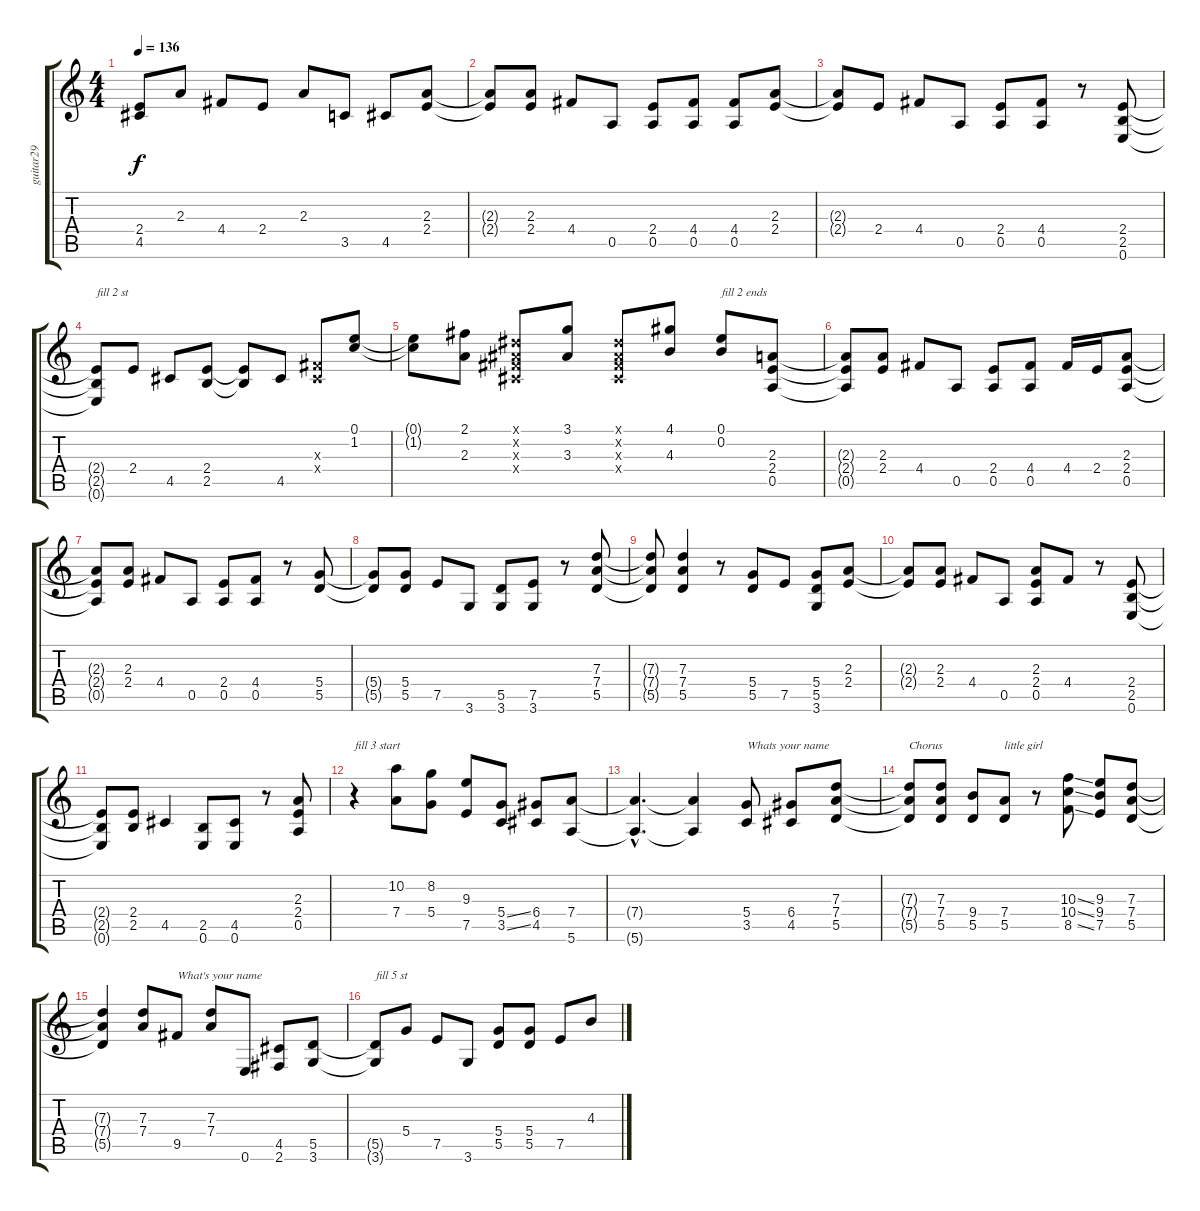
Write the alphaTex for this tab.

\track ("guitar29" "guitar29") {instrument overdrivenguitar}
\staff {score tabs}
\tuning (E4 B3 G3 D3 A2 E2) {hide}
\ts (4 4)
\tempo 136
\clef g2
\ks c
(2.4{t} 4.5{t}).8{dy f} 2.3.8 4.4.8 2.4.8 2.3.8 3.5.8 4.5.8 (2.3 2.4).8 |
(2.3{t} 2.4{t}).8 (2.3 2.4).8 4.4.8 0.5.8 (2.4 0.5).8 (4.4 0.5).8 (4.4 0.5).8 (2.3 2.4).8 |
(2.3{t} 2.4{t}).8 2.4.8 4.4.8 0.5.8 (2.4 0.5).8 (4.4 0.5).8 r.8 (2.4 2.5 0.6).8 |
(2.4{t} 2.5{t} 0.6{t}).8{txt "fill 2 st"} 2.4.8 4.5.8 (2.4 2.5).8 (2.4{t} 2.5{t}).8 4.5.8 (-1.3{x} -1.4{x}).8 (0.1 1.2).8 |
(0.1{t} 1.2{t}).8 (2.1 2.3).8 (-1.1{x} -1.2{x} -1.3{x} -1.4{x}).8 (3.1 3.3).8 (-1.1{x} -1.2{x} -1.3{x} -1.4{x}).8 (4.1 4.3).8 (0.1 0.2).8{txt "fill 2 ends"} (2.3 2.4 0.5).8 |
(2.3{t} 2.4{t} 0.5{t}).8 (2.3 2.4).8 4.4.8 0.5.8 (2.4 0.5).8 (4.4 0.5).8 4.4.16 2.4.16 (2.3 2.4 0.5).8 |
(2.3{t} 2.4{t} 0.5{t}).8 (2.3 2.4).8 4.4.8 0.5.8 (2.4 0.5).8 (4.4 0.5).8 r.8 (5.4 5.5).8 |
(5.4{t} 5.5{t}).8 (5.4 5.5).8 7.5.8 3.6.8 (5.5 3.6).8 (7.5 3.6).8 r.8 (7.3 7.4 5.5).8 |
(7.3{t} 7.4{t} 5.5{t}).8 (7.3 7.4 5.5).4 r.8 (5.4 5.5).8 7.5.8 (5.4 5.5 3.6).8 (2.3 2.4).8 |
(2.3{t} 2.4{t}).8 (2.3 2.4).8 4.4.8 0.5.8 (2.3 2.4 0.5).8 4.4.8 r.8 (2.4 2.5 0.6).8 |
(2.4{t} 2.5{t} 0.6{t}).8 (2.4 2.5).8 4.5.4 (2.5 0.6).8 (4.5 0.6).8 r.8 (2.3 2.4 0.5).8 |
r.4{txt "fill 3 start"} (10.2 7.4).8 (8.2 5.4).8 (9.3 7.5).8 (5.4{ss} 3.5{ss}).8 (6.4 4.5).8 (7.4 5.6).8 |
(7.4{hac t} 5.6{hac t}).4{d} (7.4{t} 5.6{t}).4 (5.4 3.5).8{txt "Whats your name"} (6.4 4.5).8 (7.3 7.4 5.5).8 |
(7.3{t} 7.4{t} 5.5{t}).8{txt "Chorus"} (7.3 7.4 5.5).8 (9.4 5.5).8 (7.4 5.5).8{txt "little girl"} r.8 (10.3{ss} 10.4{ss} 8.5{ss}).8 (9.3 9.4 7.5).8 (7.3 7.4 5.5).8 |
(7.3{t} 7.4{t} 5.5{t}).4 (7.3 7.4).8 9.5.8{txt "What's your name"} (7.3 7.4).8 0.6.8 (4.5 2.6).8 (5.5 3.6).8 |
(5.5{t} 3.6{t}).8{txt "fill 5 st"} 5.4.8 7.5.8 3.6.8 (5.4 5.5).8 (5.4 5.5).8 7.5.8 4.3.8
